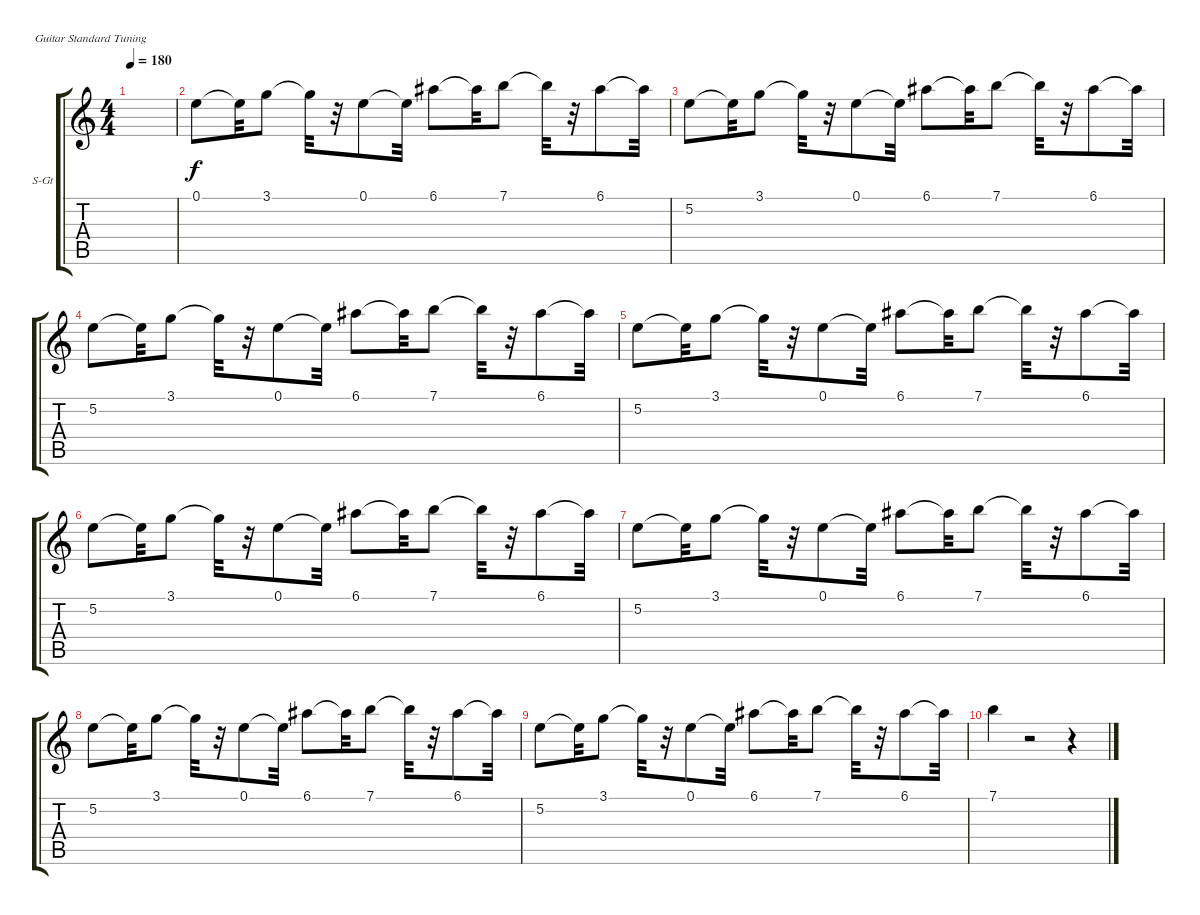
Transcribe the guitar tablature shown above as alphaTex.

\bracketExtendMode groupsimilarinstruments
\firstSystemTrackNameOrientation horizontal
\otherSystemsTrackNameOrientation horizontal
\track ("Vocals" "S-Gt") {instrument synthvoice}
\staff {score tabs}
\tuning (E4 B3 G3 D3 A2 E2)
\displaytranspose 12
\ts (4 4)
\tempo 180
\clef g2
\ks c
|
0.1.8 0.1{t}.32 3.1.8 3.1{t}.32 r.32 0.1.8 0.1{t}.32 6.1.8 6.1{t}.32 7.1.8 7.1{t}.32 r.32 6.1.8 6.1{t}.32 |
5.2.8 5.2{t}.32 3.1.8 3.1{t}.32 r.32 0.1.8 0.1{t}.32 6.1.8 6.1{t}.32 7.1.8 7.1{t}.32 r.32 6.1.8 6.1{t}.32 |
5.2.8 5.2{t}.32 3.1.8 3.1{t}.32 r.32 0.1.8 0.1{t}.32 6.1.8 6.1{t}.32 7.1.8 7.1{t}.32 r.32 6.1.8 6.1{t}.32 |
5.2.8 5.2{t}.32 3.1.8 3.1{t}.32 r.32 0.1.8 0.1{t}.32 6.1.8 6.1{t}.32 7.1.8 7.1{t}.32 r.32 6.1.8 6.1{t}.32 |
5.2.8 5.2{t}.32 3.1.8 3.1{t}.32 r.32 0.1.8 0.1{t}.32 6.1.8 6.1{t}.32 7.1.8 7.1{t}.32 r.32 6.1.8 6.1{t}.32 |
5.2.8 5.2{t}.32 3.1.8 3.1{t}.32 r.32 0.1.8 0.1{t}.32 6.1.8 6.1{t}.32 7.1.8 7.1{t}.32 r.32 6.1.8 6.1{t}.32 |
5.2.8 5.2{t}.32 3.1.8 3.1{t}.32 r.32 0.1.8 0.1{t}.32 6.1.8 6.1{t}.32 7.1.8 7.1{t}.32 r.32 6.1.8 6.1{t}.32 |
5.2.8 5.2{t}.32 3.1.8 3.1{t}.32 r.32 0.1.8 0.1{t}.32 6.1.8 6.1{t}.32 7.1.8 7.1{t}.32 r.32 6.1.8 6.1{t}.32 |
7.1.4 r.2 r.4
